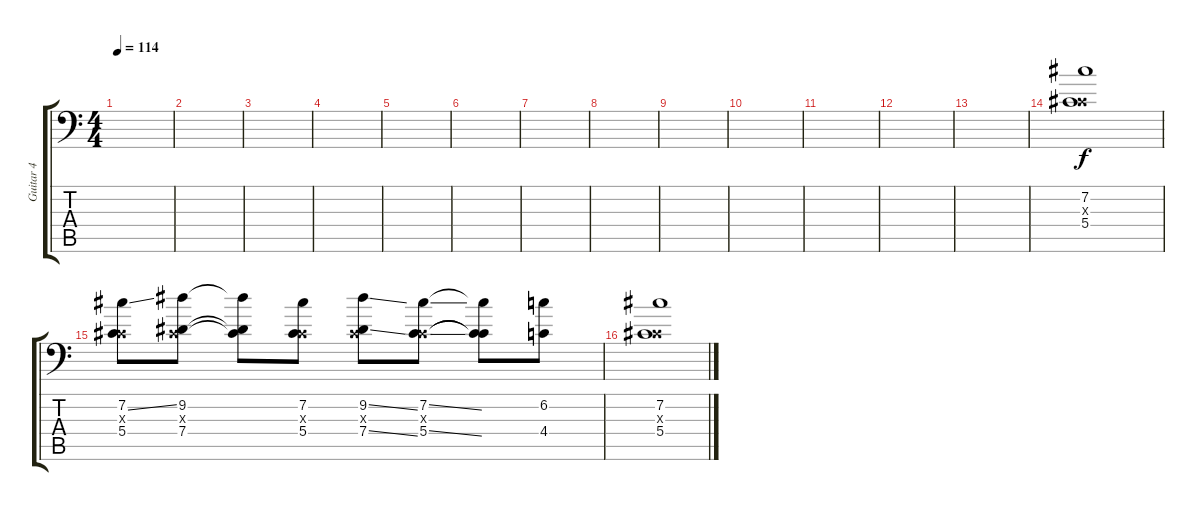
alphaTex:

\track ("Guitar 4" "Guitar 4") {instrument distortionguitar}
\staff {score tabs}
\tuning (Bb3 Gb3 Db3 Ab2 Db2 Ab1) {hide}
\ts (4 4)
\tempo 114
\clef f4
\ks c
|
|
|
|
|
|
|
|
|
|
|
|
|
(7.2 0.3{x} 5.4).1 |
(7.2{ss} 0.3{x} 5.4).8 (9.2 0.3{x} 7.4).8 (9.2{t} 0.3{t} 7.4{t}).8 (7.2 0.3{x} 5.4).8 (9.2{ss} 0.3{x} 7.4{ss}).8 (7.2{ss} 0.3{x} 5.4{ss}).8 (7.2{t} 0.3{t} 5.4{t}).8 (6.2 4.4).8 |
(7.2 0.3{x} 5.4).1
